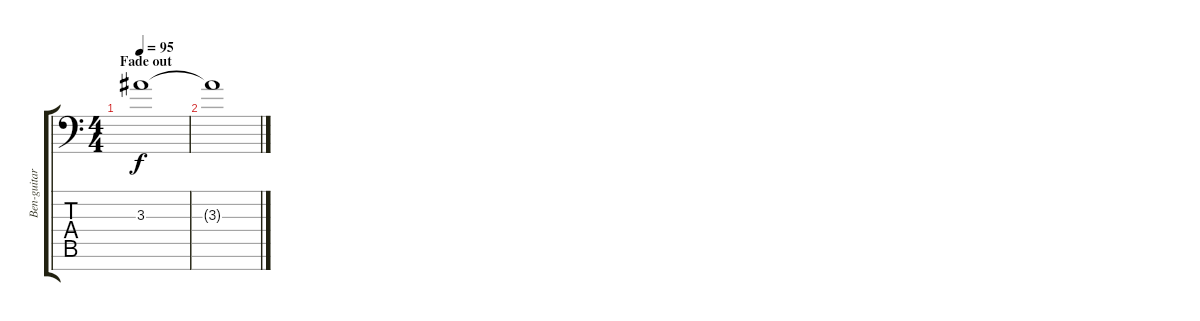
\track ("Ben-guitare" "Ben-guitar") {instrument distortionguitar}
\staff {score tabs}
\tuning (E4 B3 G3 D3 A2 E2 C-1) {hide}
\ts (4 4)
\section ("" "Fade out")
\tempo 95
\clef f4
\ks c
3.3{t}.1{dy f volume 0} |
3.3{t}.1
